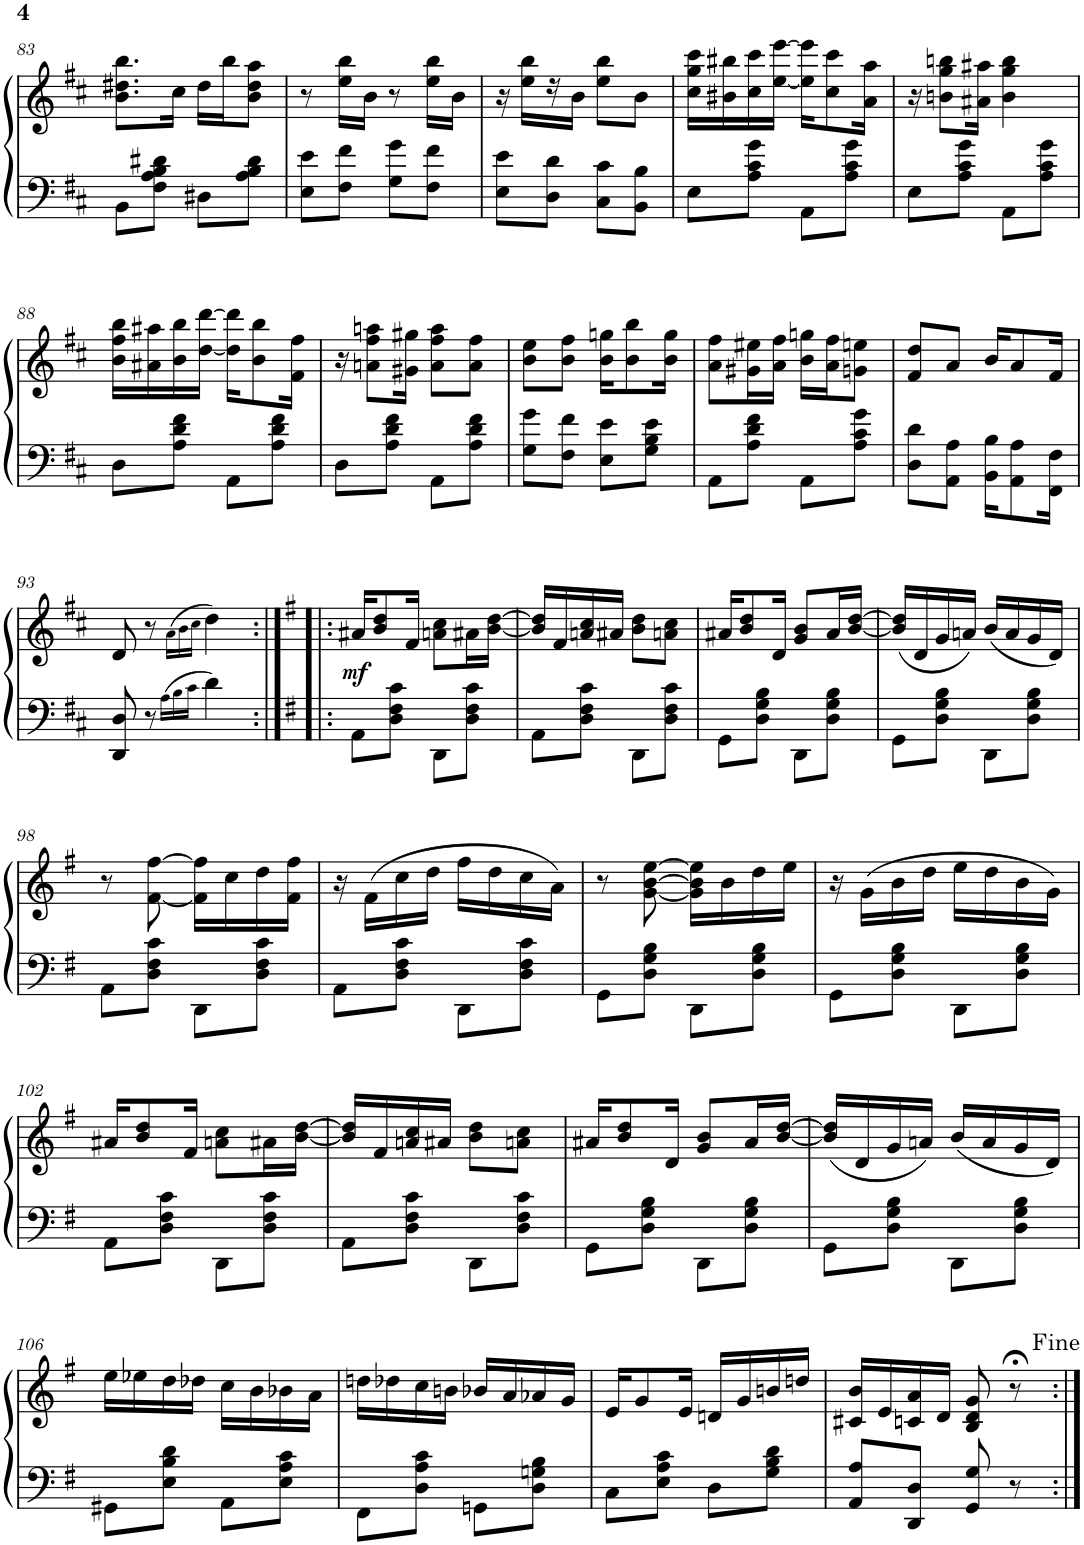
**kern	**kern	**dynam
*part1	*part1	*part1
*staff2	*staff1	*staff1/2
*I"Upright Piano	*	*
*I'Pno.	*	*
!!LO:PB:g=z
*clefF4	*clefG2	*
*k[f#c#]	*k[f#c#]	*
*M2/4	*M2/4	*
=83	=83	=83
8BB\L	8.b\ 8.dd#X\ 8.bb\L	.
8F#\ 8A\ 8B\ 8d#X\J	.	.
.	16cc#\Jk	.
8D#X\L	16dd#\LL	.
.	16bb\J	.
8A\ 8B\ 8d#\J	8b\ 8dd#\ 8aa\J	.
=84	=84	=84
8E\ 8e\L	8r	.
8F#\ 8f#\J	16ee\ 16bb\LL	.
.	16b\JJ	.
8G\ 8g\L	8r	.
8F#\ 8f#\J	16ee\ 16bb\LL	.
.	16b\JJ	.
=85	=85	=85
8E\ 8e\L	16r	.
.	16ee\ 16bb\LL	.
8D\ 8d\J	16r	.
.	16b\JJ	.
8C#\ 8c#\L	8ee\ 8bb\L	.
8BB\ 8B\J	8b\J	.
=86	=86	=86
8E\L	16cc#\ 16gg\ 16ccc#\LL	.
.	16b#X\ 16bb#X\	.
8A\ 8c#\ 8g\J	16cc#\ 16ccc#\	.
.	[16ee\ [16eee\JJ	.
8AA\L	16ee\] 16eee\]KL	.
.	8cc#\ 8ccc#\	.
8A\ 8c#\ 8g\J	.	.
.	16a\ 16aa\Jk	.
=87	=87	=87
8E\L	16r	.
.	8bn\ 8gg\ 8bbn\L	.
8A\ 8c#\ 8g\J	.	.
.	16a#X\ 16aa#X\Jk	.
8AA\L	4b\ 4gg\ 4bb\	.
8A\ 8c#\ 8g\J	.	.
!!LO:LB:g=z
=88	=88	=88
8D\L	16b\ 16ff#\ 16bb\LL	.
.	16a#X\ 16aa#X\	.
8A\ 8d\ 8f#\J	16b\ 16bb\	.
.	[16dd\ [16ddd\JJ	.
8AA\L	16dd\] 16ddd\]KL	.
.	8b\ 8bb\	.
8A\ 8d\ 8f#\J	.	.
.	16f#\ 16ff#\Jk	.
=89	=89	=89
8D\L	16r	.
.	8an\ 8ff#\ 8aan\L	.
8A\ 8d\ 8f#\J	.	.
.	16g#X\ 16gg#X\Jk	.
8AA\L	8a\ 8ff#\ 8aa\L	.
8A\ 8d\ 8f#\J	8a\ 8ff#\J	.
=90	=90	=90
8G\ 8g\L	8b\ 8ee\L	.
8F#\ 8f#\J	8b\ 8ff#\J	.
8E\ 8e\L	16b\ 16ggn\KL	.
.	8b\ 8bb\	.
8G\ 8B\ 8e\J	.	.
.	16b\ 16gg\Jk	.
=91	=91	=91
8AA\L	8a\ 8ff#\L	.
8A\ 8d\ 8f#\J	16g#X\ 16ee#X\L	.
.	16a\ 16ff#\JJ	.
8AA\L	16b\ 16ggn\LL	.
.	16a\ 16ff#\J	.
8A\ 8c#\ 8g\J	8gn\ 8een\J	.
=92	=92	=92
8D\ 8d\L	8f#/ 8dd/L	.
8AA\ 8A\J	8a/J	.
16BB\ 16B\KL	16b/KL	.
8AA\ 8A\	8a/	.
16FF#\ 16F#\Jk	16f#/Jk	.
!!LO:LB:g=z
=93	=93	=93
8DD/ 8D/	8d/	.
8r	8r	.
16qA\LL	(16qa\LL	.
16qB\	16qb\	.
16qc#\JJ	16qcc#\JJ	.
4d\	4dd\)	.
=94:|!|:	=94:|!|:	=94:|!|:
*k[f#]	*k[f#]	*
!	!	!LO:DY:b
8AA\L	16a#X/KL	mf
.	8b/ 8dd/	.
8D\ 8F#\ 8c\J	.	.
.	16f#/Jk	.
8DD\L	8an\ 8cc\L	.
8D\ 8F#\ 8c\J	16a#X\L	.
.	[16b\ [16dd\JJ	.
=95	=95	=95
8AA\L	16b/] 16dd/]LL	.
.	16f#/	.
8D\ 8F#\ 8c\J	16an/ 16cc/	.
.	16a#X/JJ	.
8DD\L	8b\ 8dd\L	.
8D\ 8F#\ 8c\J	8an\ 8cc\J	.
=96	=96	=96
8GG\L	16a#X/KL	.
.	8b/ 8dd/	.
8D\ 8G\ 8B\J	.	.
.	16d/Jk	.
8DD\L	8g/ 8b/L	.
8D\ 8G\ 8B\J	16a#/L	.
.	[16b/ [16dd/JJ	.
=97	=97	=97
8GG\L	(16b/] 16dd/]LL	.
.	16d/	.
8D\ 8G\ 8B\J	16g/	.
.	16an/JJ)	.
8DD\L	(16b/LL	.
.	16a/	.
8D\ 8G\ 8B\J	16g/	.
.	16d/JJ)	.
!!LO:LB:g=z
=98	=98	=98
8AA\L	8r	.
8D\ 8F#\ 8c\J	[8f#\ [8ff#\	.
8DD\L	16f#\] 16ff#\]LL	.
.	16cc\	.
8D\ 8F#\ 8c\J	16dd\	.
.	16f#\ 16ff#\JJ	.
=99	=99	=99
8AA\L	16r	.
.	(16f#\LL	.
8D\ 8F#\ 8c\J	16cc\	.
.	16dd\JJ	.
8DD\L	16ff#\LL	.
.	16dd\	.
8D\ 8F#\ 8c\J	16cc\	.
.	16a\JJ)	.
=100	=100	=100
8GG\L	8r	.
8D\ 8G\ 8B\J	[8g\ [8b\ [8ee\	.
8DD\L	16g\] 16b\] 16ee\]LL	.
.	16b\	.
8D\ 8G\ 8B\J	16dd\	.
.	16ee\JJ	.
=101	=101	=101
8GG\L	16r	.
.	(16g\LL	.
8D\ 8G\ 8B\J	16b\	.
.	16dd\JJ	.
8DD\L	16ee\LL	.
.	16dd\	.
8D\ 8G\ 8B\J	16b\	.
.	16g\JJ)	.
!!LO:LB:g=z
=102	=102	=102
8AA\L	16a#X/KL	.
.	8b/ 8dd/	.
8D\ 8F#\ 8c\J	.	.
.	16f#/Jk	.
8DD\L	8an\ 8cc\L	.
8D\ 8F#\ 8c\J	16a#X\L	.
.	[16b\ [16dd\JJ	.
=103	=103	=103
8AA\L	16b/] 16dd/]LL	.
.	16f#/	.
8D\ 8F#\ 8c\J	16an/ 16cc/	.
.	16a#X/JJ	.
8DD\L	8b\ 8dd\L	.
8D\ 8F#\ 8c\J	8an\ 8cc\J	.
=104	=104	=104
8GG\L	16a#X/KL	.
.	8b/ 8dd/	.
8D\ 8G\ 8B\J	.	.
.	16d/Jk	.
8DD\L	8g/ 8b/L	.
8D\ 8G\ 8B\J	16a#/L	.
.	[16b/ [16dd/JJ	.
=105	=105	=105
8GG\L	(16b/] 16dd/]LL	.
.	16d/	.
8D\ 8G\ 8B\J	16g/	.
.	16an/JJ)	.
8DD\L	(16b/LL	.
.	16a/	.
8D\ 8G\ 8B\J	16g/	.
.	16d/JJ)	.
!!LO:LB:g=z
=106	=106	=106
8GG#X\L	16ee\LL	.
.	16ee-X\	.
8E\ 8B\ 8d\J	16dd\	.
.	16dd-X\JJ	.
8AA\L	16cc\LL	.
.	16b\	.
8E\ 8A\ 8c\J	16b-X\	.
.	16a\JJ	.
=107	=107	=107
8FF#\L	16ddn\LL	.
.	16dd-X\	.
8D\ 8A\ 8c\J	16cc\	.
.	16bn\JJ	.
8GGn\L	16b-X/LL	.
.	16a/	.
8D\ 8Gn\ 8B\J	16a-X/	.
.	16g/JJ	.
=108	=108	=108
8C\L	16e/KL	.
.	8g/	.
8E\ 8A\ 8c\J	.	.
.	16e/Jk	.
8D\L	16dn/LL	.
.	16g/	.
8G\ 8B\ 8d\J	16bn/	.
.	16ddn/JJ	.
=109	=109	=109
8AA/ 8A/L	16c#X/ 16b/LL	.
.	16e/	.
8DD/ 8D/J	16cn/ 16a/	.
.	16d/JJ	.
8GG/ 8G/	8B/ 8d/ 8g/	.
8r	8r;<	.
=:|!	=:|!	=:|!
*-	*-	*-
